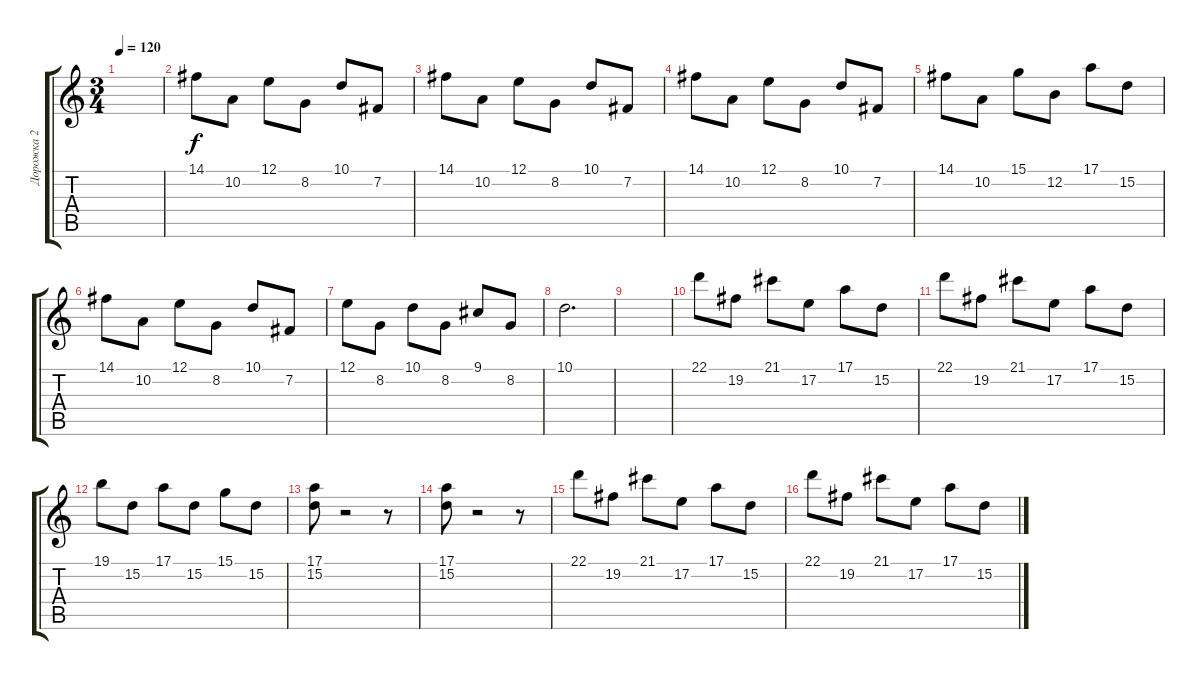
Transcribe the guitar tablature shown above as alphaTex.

\track ("Дорожка 2" "Дорожка 2") {instrument acousticgrandpiano}
\staff {score tabs}
\tuning (E4 B3 G3 D3 A2 E2) {hide}
\ts (3 4)
\tempo 120
\clef g2
\ks aminor
|
14.1.8 10.2.8 12.1.8 8.2.8 10.1.8 7.2.8 |
14.1.8 10.2.8 12.1.8 8.2.8 10.1.8 7.2.8 |
14.1.8 10.2.8 12.1.8 8.2.8 10.1.8 7.2.8 |
14.1.8 10.2.8 15.1.8 12.2.8 17.1.8 15.2.8 |
14.1.8 10.2.8 12.1.8 8.2.8 10.1.8 7.2.8 |
12.1.8 8.2.8 10.1.8 8.2.8 9.1.8 8.2.8 |
10.1.2{d} |
|
22.1.8 19.2.8 21.1.8 17.2.8 17.1.8 15.2.8 |
22.1.8 19.2.8 21.1.8 17.2.8 17.1.8 15.2.8 |
19.1.8 15.2.8 17.1.8 15.2.8 15.1.8 15.2.8 |
(17.1 15.2).8 r.2 r.8 |
(17.1 15.2).8 r.2 r.8 |
22.1.8 19.2.8 21.1.8 17.2.8 17.1.8 15.2.8 |
22.1.8 19.2.8 21.1.8 17.2.8 17.1.8 15.2.8
